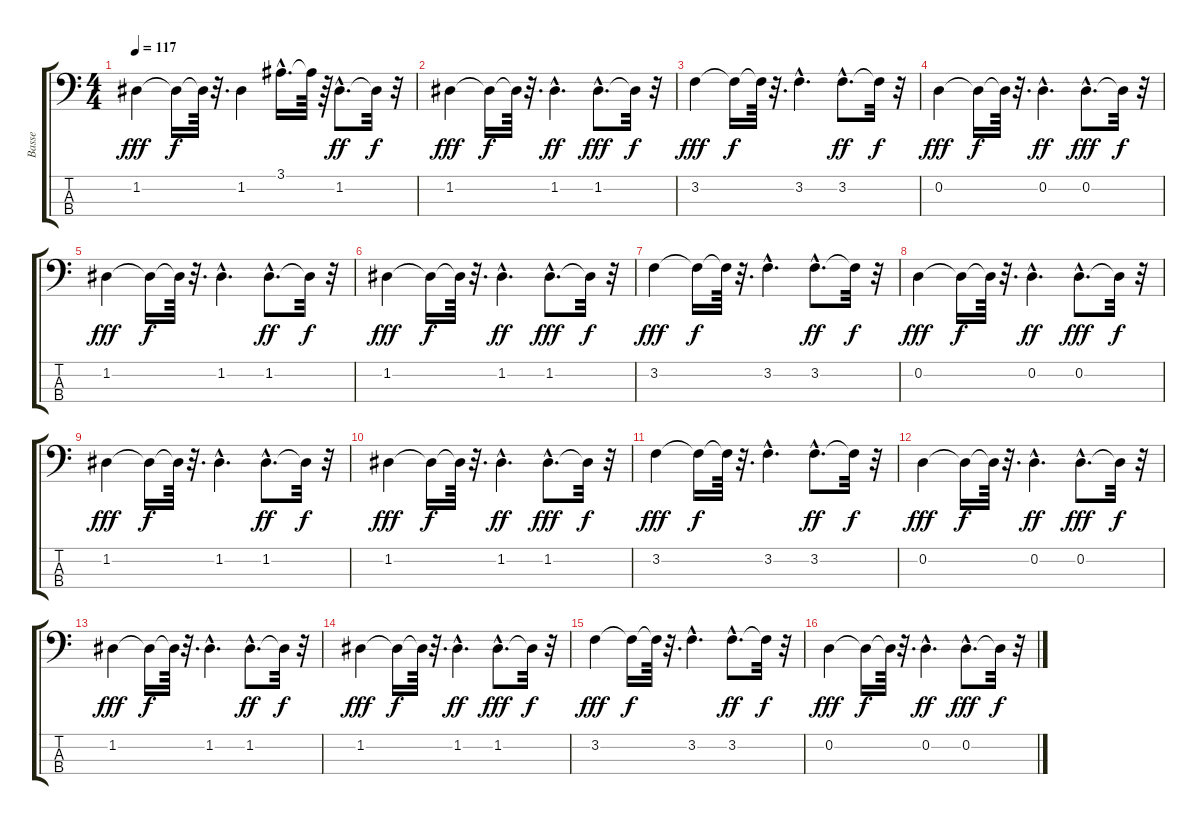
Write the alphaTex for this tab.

\track ("Basse" "Basse") {instrument acousticbass}
\staff {score tabs}
\tuning (G2 D2 A1 E1) {hide}
\ts (4 4)
\tempo 117
\clef f4
\ks c
1.2.4{dy fff} 1.2{t}.16{dy f} 1.2{t}.64 r.32{d} 1.2.4 3.1{hac}.16{d} 3.1{t}.64 r.64 1.2{hac}.8{d dy ff} 1.2{t}.32{dy f} r.32 |
1.2.4{dy fff} 1.2{t}.16{dy f} 1.2{t}.64 r.32{d} 1.2{hac}.4{d dy ff} 1.2{hac}.8{d dy fff} 1.2{t}.32{dy f} r.32 |
3.2.4{dy fff} 3.2{t}.16{dy f} 3.2{t}.64 r.32{d} 3.2{hac}.4{d} 3.2{hac}.8{d dy ff} 3.2{t}.32{dy f} r.32 |
0.2.4{dy fff} 0.2{t}.16{dy f} 0.2{t}.64 r.32{d} 0.2{hac}.4{d dy ff} 0.2{hac}.8{d dy fff} 0.2{t}.32{dy f} r.32 |
1.2.4{dy fff} 1.2{t}.16{dy f} 1.2{t}.64 r.32{d} 1.2{hac}.4{d} 1.2{hac}.8{d dy ff} 1.2{t}.32{dy f} r.32 |
1.2.4{dy fff} 1.2{t}.16{dy f} 1.2{t}.64 r.32{d} 1.2{hac}.4{d dy ff} 1.2{hac}.8{d dy fff} 1.2{t}.32{dy f} r.32 |
3.2.4{dy fff} 3.2{t}.16{dy f} 3.2{t}.64 r.32{d} 3.2{hac}.4{d} 3.2{hac}.8{d dy ff} 3.2{t}.32{dy f} r.32 |
0.2.4{dy fff} 0.2{t}.16{dy f} 0.2{t}.64 r.32{d} 0.2{hac}.4{d dy ff} 0.2{hac}.8{d dy fff} 0.2{t}.32{dy f} r.32 |
1.2.4{dy fff} 1.2{t}.16{dy f} 1.2{t}.64 r.32{d} 1.2{hac}.4{d} 1.2{hac}.8{d dy ff} 1.2{t}.32{dy f} r.32 |
1.2.4{dy fff} 1.2{t}.16{dy f} 1.2{t}.64 r.32{d} 1.2{hac}.4{d dy ff} 1.2{hac}.8{d dy fff} 1.2{t}.32{dy f} r.32 |
3.2.4{dy fff} 3.2{t}.16{dy f} 3.2{t}.64 r.32{d} 3.2{hac}.4{d} 3.2{hac}.8{d dy ff} 3.2{t}.32{dy f} r.32 |
0.2.4{dy fff} 0.2{t}.16{dy f} 0.2{t}.64 r.32{d} 0.2{hac}.4{d dy ff} 0.2{hac}.8{d dy fff} 0.2{t}.32{dy f} r.32 |
1.2.4{dy fff} 1.2{t}.16{dy f} 1.2{t}.64 r.32{d} 1.2{hac}.4{d} 1.2{hac}.8{d dy ff} 1.2{t}.32{dy f} r.32 |
1.2.4{dy fff} 1.2{t}.16{dy f} 1.2{t}.64 r.32{d} 1.2{hac}.4{d dy ff} 1.2{hac}.8{d dy fff} 1.2{t}.32{dy f} r.32 |
3.2.4{dy fff} 3.2{t}.16{dy f} 3.2{t}.64 r.32{d} 3.2{hac}.4{d} 3.2{hac}.8{d dy ff} 3.2{t}.32{dy f} r.32 |
0.2.4{dy fff} 0.2{t}.16{dy f} 0.2{t}.64 r.32{d} 0.2{hac}.4{d dy ff} 0.2{hac}.8{d dy fff} 0.2{t}.32{dy f} r.32
